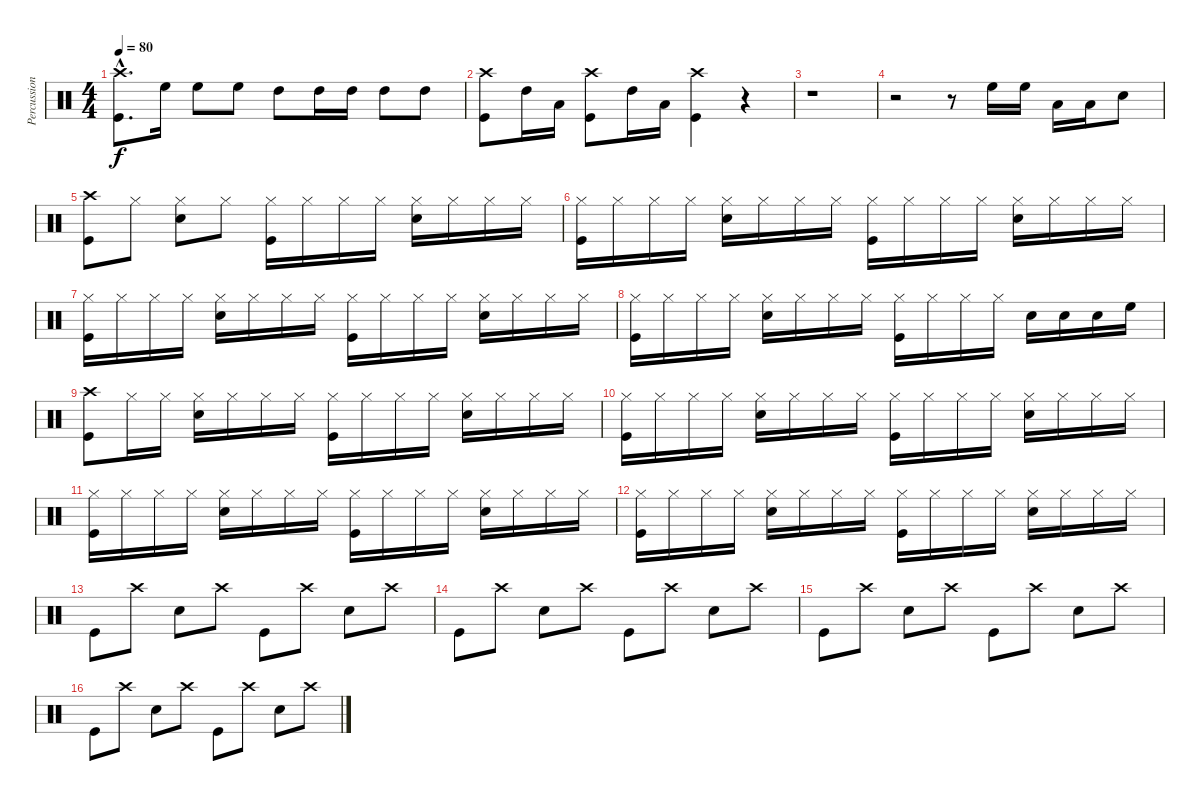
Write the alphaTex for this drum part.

\track ("Percussion" "Percussion") {instrument percussion}
\staff {score}
\articulation defaults
\ts (4 4)
\tempo 80
\clef neutral
\ks c
("Crash high (hit)"{hac} "Kick (hit)"{hac}).8{d dy f} "High Floor Tom (hit)".16 "High Floor Tom (hit)".8 "High Floor Tom (hit)".8 "High Tom (hit)".8 "High Tom (hit)".16 "High Tom (hit)".16 "High Tom (hit)".8 "High Tom (hit)".8 |
("Crash high (hit)" "Kick (hit)").8 "High Tom (hit)".16 "Low Tom (hit)".16 ("Crash high (hit)" "Kick (hit)").8 "High Tom (hit)".16 "Low Tom (hit)".16 ("Crash high (hit)" "Kick (hit)").4 r.4 |
r.1 |
r.2 r.8 "High Floor Tom (hit)".16 "High Floor Tom (hit)".16 "Low Tom (hit)".16 "Low Tom (hit)".16 "Snare (hit) 2".8 |
("Crash high (hit)" "Kick (hit)").8 "Hi-Hat (closed)".8 ("Hi-Hat (closed)" "Snare (hit) 2").8 "Hi-Hat (closed)".8 ("Hi-Hat (closed)" "Kick (hit)").16 "Hi-Hat (closed)".16 "Hi-Hat (closed)".16 "Hi-Hat (closed)".16 ("Hi-Hat (closed)" "Snare (hit) 2").16 "Hi-Hat (closed)".16 "Hi-Hat (closed)".16 "Hi-Hat (closed)".16 |
("Hi-Hat (closed)" "Kick (hit)").16 "Hi-Hat (closed)".16 "Hi-Hat (closed)".16 "Hi-Hat (closed)".16 ("Hi-Hat (closed)" "Snare (hit) 2").16 "Hi-Hat (closed)".16 "Hi-Hat (closed)".16 "Hi-Hat (closed)".16 ("Hi-Hat (closed)" "Kick (hit)").16 "Hi-Hat (closed)".16 "Hi-Hat (closed)".16 "Hi-Hat (closed)".16 ("Hi-Hat (closed)" "Snare (hit) 2").16 "Hi-Hat (closed)".16 "Hi-Hat (closed)".16 "Hi-Hat (closed)".16 |
("Hi-Hat (closed)" "Kick (hit)").16 "Hi-Hat (closed)".16 "Hi-Hat (closed)".16 "Hi-Hat (closed)".16 ("Hi-Hat (closed)" "Snare (hit) 2").16 "Hi-Hat (closed)".16 "Hi-Hat (closed)".16 "Hi-Hat (closed)".16 ("Hi-Hat (closed)" "Kick (hit)").16 "Hi-Hat (closed)".16 "Hi-Hat (closed)".16 "Hi-Hat (closed)".16 ("Hi-Hat (closed)" "Snare (hit) 2").16 "Hi-Hat (closed)".16 "Hi-Hat (closed)".16 "Hi-Hat (closed)".16 |
("Hi-Hat (closed)" "Kick (hit)").16 "Hi-Hat (closed)".16 "Hi-Hat (closed)".16 "Hi-Hat (closed)".16 ("Hi-Hat (closed)" "Snare (hit) 2").16 "Hi-Hat (closed)".16 "Hi-Hat (closed)".16 "Hi-Hat (closed)".16 ("Hi-Hat (closed)" "Kick (hit)").16 "Hi-Hat (closed)".16 "Hi-Hat (closed)".16 "Hi-Hat (closed)".16 "Snare (hit) 2".16 "Snare (hit) 2".16 "Snare (hit) 2".16 "High Floor Tom (hit)".16 |
("Crash high (hit)" "Kick (hit)").8 "Hi-Hat (closed)".16 "Hi-Hat (closed)".16 ("Hi-Hat (closed)" "Snare (hit) 2").16 "Hi-Hat (closed)".16 "Hi-Hat (closed)".16 "Hi-Hat (closed)".16 ("Hi-Hat (closed)" "Kick (hit)").16 "Hi-Hat (closed)".16 "Hi-Hat (closed)".16 "Hi-Hat (closed)".16 ("Hi-Hat (closed)" "Snare (hit) 2").16 "Hi-Hat (closed)".16 "Hi-Hat (closed)".16 "Hi-Hat (closed)".16 |
("Hi-Hat (closed)" "Kick (hit)").16 "Hi-Hat (closed)".16 "Hi-Hat (closed)".16 "Hi-Hat (closed)".16 ("Hi-Hat (closed)" "Snare (hit) 2").16 "Hi-Hat (closed)".16 "Hi-Hat (closed)".16 "Hi-Hat (closed)".16 ("Hi-Hat (closed)" "Kick (hit)").16 "Hi-Hat (closed)".16 "Hi-Hat (closed)".16 "Hi-Hat (closed)".16 ("Hi-Hat (closed)" "Snare (hit) 2").16 "Hi-Hat (closed)".16 "Hi-Hat (closed)".16 "Hi-Hat (closed)".16 |
("Hi-Hat (closed)" "Kick (hit)").16 "Hi-Hat (closed)".16 "Hi-Hat (closed)".16 "Hi-Hat (closed)".16 ("Hi-Hat (closed)" "Snare (hit) 2").16 "Hi-Hat (closed)".16 "Hi-Hat (closed)".16 "Hi-Hat (closed)".16 ("Hi-Hat (closed)" "Kick (hit)").16 "Hi-Hat (closed)".16 "Hi-Hat (closed)".16 "Hi-Hat (closed)".16 ("Hi-Hat (closed)" "Snare (hit) 2").16 "Hi-Hat (closed)".16 "Hi-Hat (closed)".16 "Hi-Hat (closed)".16 |
("Hi-Hat (closed)" "Kick (hit)").16 "Hi-Hat (closed)".16 "Hi-Hat (closed)".16 "Hi-Hat (closed)".16 ("Hi-Hat (closed)" "Snare (hit) 2").16 "Hi-Hat (closed)".16 "Hi-Hat (closed)".16 "Hi-Hat (closed)".16 ("Hi-Hat (closed)" "Kick (hit)").16 "Hi-Hat (closed)".16 "Hi-Hat (closed)".16 "Hi-Hat (closed)".16 ("Hi-Hat (closed)" "Snare (hit) 2").16 "Hi-Hat (closed)".16 "Hi-Hat (closed)".16 "Hi-Hat (closed)".16 |
"Kick (hit)".8 "Crash high (hit)".8 "Snare (hit) 2".8 "Crash high (hit)".8 "Kick (hit)".8 "Crash high (hit)".8 "Snare (hit) 2".8 "Crash high (hit)".8 |
"Kick (hit)".8 "Crash high (hit)".8 "Snare (hit) 2".8 "Crash high (hit)".8 "Kick (hit)".8 "Crash high (hit)".8 "Snare (hit) 2".8 "Crash high (hit)".8 |
"Kick (hit)".8 "Crash high (hit)".8 "Snare (hit) 2".8 "Crash high (hit)".8 "Kick (hit)".8 "Crash high (hit)".8 "Snare (hit) 2".8 "Crash high (hit)".8 |
"Kick (hit)".8 "Crash high (hit)".8 "Snare (hit) 2".8 "Crash high (hit)".8 "Kick (hit)".8 "Crash high (hit)".8 "Snare (hit) 2".8 "Crash high (hit)".8
